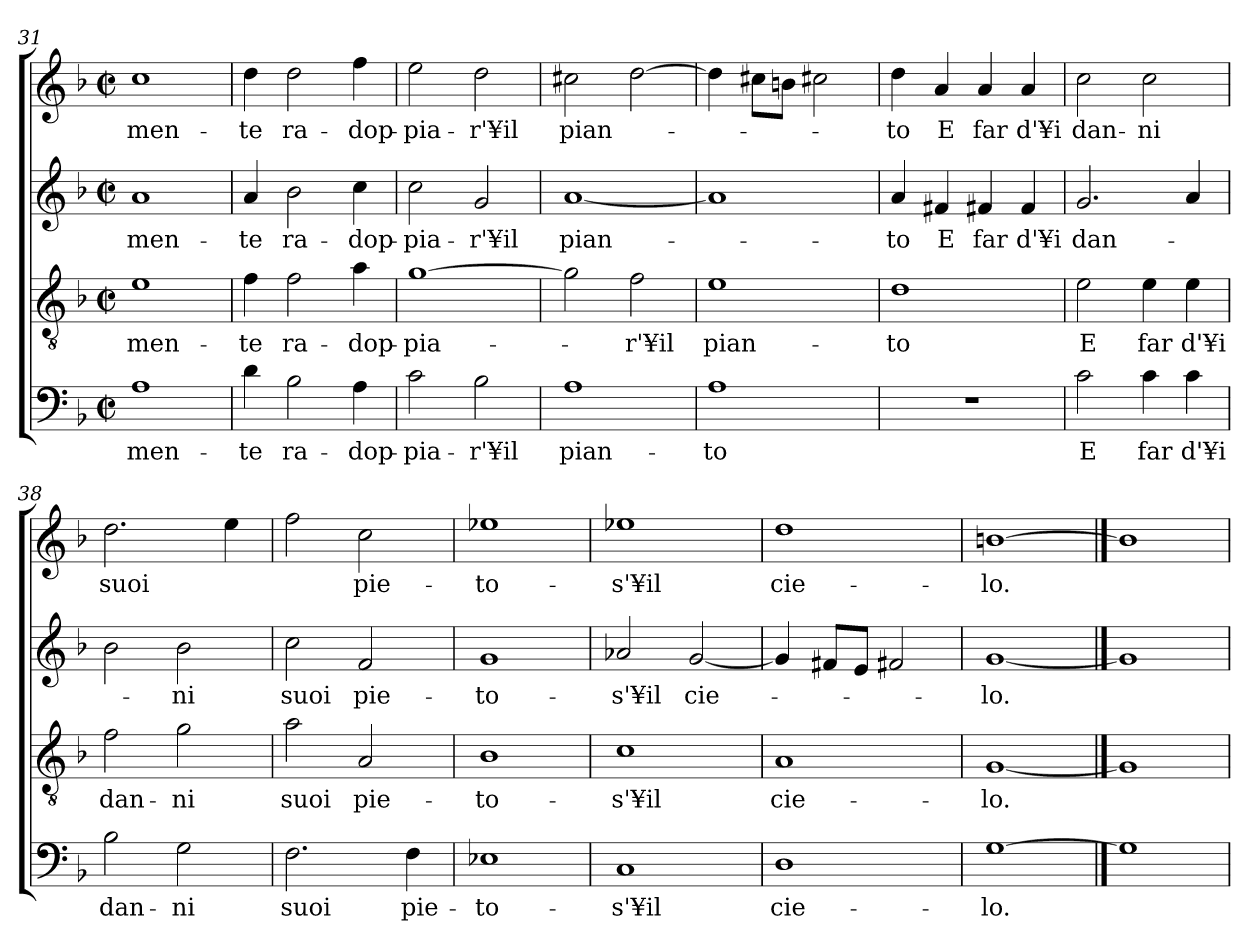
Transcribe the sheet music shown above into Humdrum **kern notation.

**kern	**text	**kern	**text	**kern	**text	**kern	**text
*part4	*part4	*part3	*part3	*part2	*part2	*part1	*part1
*staff4	*staff4	*staff3	*staff3	*staff2	*staff2	*staff1	*staff1
*clefF4	*	*clefGv2	*	*clefG2	*	*clefG2	*
*k[b-]	*	*k[b-]	*	*k[b-]	*	*k[b-]	*
*F:	*	*F:	*	*F:	*	*F:	*
*M2/2	*	*M2/2	*	*M2/2	*	*M2/2	*
*met(c|)	*	*met(c|)	*	*met(c|)	*	*met(c|)	*
=31	=31	=31	=31	=31	=31	=31	=31
!	!LO:LY:b	!	!LO:LY:b	!	!LO:LY:b	!	!LO:LY:b
1A	-men-	1e	-men-	1a	-men-	1cc	-men-
=32	=32	=32	=32	=32	=32	=32	=32
!	!LO:LY:b	!	!LO:LY:b	!	!LO:LY:b	!	!LO:LY:b
4d\	-te	4f\	-te	4a/	-te	4dd\	-te
!	!LO:LY:b	!	!LO:LY:b	!	!LO:LY:b	!	!LO:LY:b
2B-\	ra-	2f\	ra-	2b-\	ra-	2dd\	ra-
!	!LO:LY:b	!	!LO:LY:b	!	!LO:LY:b	!	!LO:LY:b
4A\	-dop-	4a\	-dop-	4cc\	-dop-	4ff\	-dop-
=33	=33	=33	=33	=33	=33	=33	=33
!	!LO:LY:b	!	!LO:LY:b	!	!LO:LY:b	!	!LO:LY:b
2c\	-pia-	[>1g	-pia-	2cc\	-pia-	2ee\	-pia-
!	!LO:LY:b	!	!	!	!LO:LY:b	!	!LO:LY:b
2B-\	-r'¥il	.	.	2g/	-r'¥il	2dd\	-r'¥il
=34	=34	=34	=34	=34	=34	=34	=34
!	!LO:LY:b	!	!	!	!LO:LY:b	!	!LO:LY:b
1A	pian-	2g\]	.	[<1a	pian-	2cc#X\	pian-
!	!	!	!LO:LY:b	!	!	!	!
.	.	2f\	-r'¥il	.	.	[<2dd\	.
!!LO:LB:g=z
=35	=35	=35	=35	=35	=35	=35	=35
!	!LO:LY:b	!	!LO:LY:b	!	!	!	!
1A	-to	1e	pian-	1a]	.	4dd\]	.
.	.	.	.	.	.	8cc#\L	.
.	.	.	.	.	.	8b\J	.
.	.	.	.	.	.	2cc#X\	.
=36	=36	=36	=36	=36	=36	=36	=36
!	!	!	!LO:LY:b	!	!LO:LY:b	!	!LO:LY:b
1r	.	1d	-to	4a/	-to	4dd\	-to
!	!	!	!	!	!LO:LY:b	!	!LO:LY:b
.	.	.	.	4f#/	E	4a/	E
!	!	!	!	!	!LO:LY:b	!	!LO:LY:b
.	.	.	.	4f#X/	far	4a/	far
!	!	!	!	!	!LO:LY:b	!	!LO:LY:b
.	.	.	.	4f#/	d'¥i	4a/	d'¥i
=37	=37	=37	=37	=37	=37	=37	=37
!	!LO:LY:b	!	!LO:LY:b	!	!LO:LY:b	!	!LO:LY:b
2c\	E	2e\	E	2.g/	dan-	2cc\	dan-
!	!LO:LY:b	!	!LO:LY:b	!	!	!	!LO:LY:b
4c\	far	4e\	far	.	.	2cc\	-ni
!	!LO:LY:b	!	!LO:LY:b	!	!	!	!
4c\	d'¥i	4e\	d'¥i	4a/	.	.	.
=38	=38	=38	=38	=38	=38	=38	=38
!	!LO:LY:b	!	!LO:LY:b	!	!	!	!LO:LY:b
2B-\	dan-	2f\	dan-	2b-\	.	2.dd\	suoi
!	!LO:LY:b	!	!LO:LY:b	!	!LO:LY:b	!	!
2G\	-ni	2g\	-ni	2b-\	-ni	.	.
.	.	.	.	.	.	4ee\	.
!!LO:PB:g=z
=39	=39	=39	=39	=39	=39	=39	=39
!	!LO:LY:b	!	!LO:LY:b	!	!LO:LY:b	!	!
2.F\	suoi	2a\	suoi	2cc\	suoi	2ff\	.
!	!	!	!LO:LY:b	!	!LO:LY:b	!	!LO:LY:b
.	.	2A/	pie-	2f/	pie-	2cc\	pie-
!	!LO:LY:b	!	!	!	!	!	!
4F\	pie-	.	.	.	.	.	.
=40	=40	=40	=40	=40	=40	=40	=40
!	!LO:LY:b	!	!LO:LY:b	!	!LO:LY:b	!	!LO:LY:b
1E-X	-to-	1B-	-to-	1g	-to-	1ee-X	-to-
=41	=41	=41	=41	=41	=41	=41	=41
!	!LO:LY:b	!	!LO:LY:b	!	!LO:LY:b	!	!LO:LY:b
1C	-s'¥il	1c	-s'¥il	2a-X/	-s'¥il	1ee-X	-s'¥il
!	!	!	!	!	!LO:LY:b	!	!
.	.	.	.	[<2g/	cie-	.	.
=42	=42	=42	=42	=42	=42	=42	=42
!	!LO:LY:b	!	!LO:LY:b	!	!	!	!LO:LY:b
1D	cie-	1A	cie-	4g/]	.	1dd	cie-
.	.	.	.	8f#/L	.	.	.
.	.	.	.	8e/J	.	.	.
.	.	.	.	2f#X/	.	.	.
=43	=43	=43	=43	=43	=43	=43	=43
!	!LO:LY:b	!	!LO:LY:b	!	!LO:LY:b	!	!LO:LY:b
[1G	-lo.	[1G	-lo.	[1g	-lo.	[1bn	-lo.
==44	==44	==44	==44	==44	==44	==44	==44
1G]	.	1G]	.	1g]	.	1b]	.
=	=	=	=	=	=	=	=
*-	*-	*-	*-	*-	*-	*-	*-
